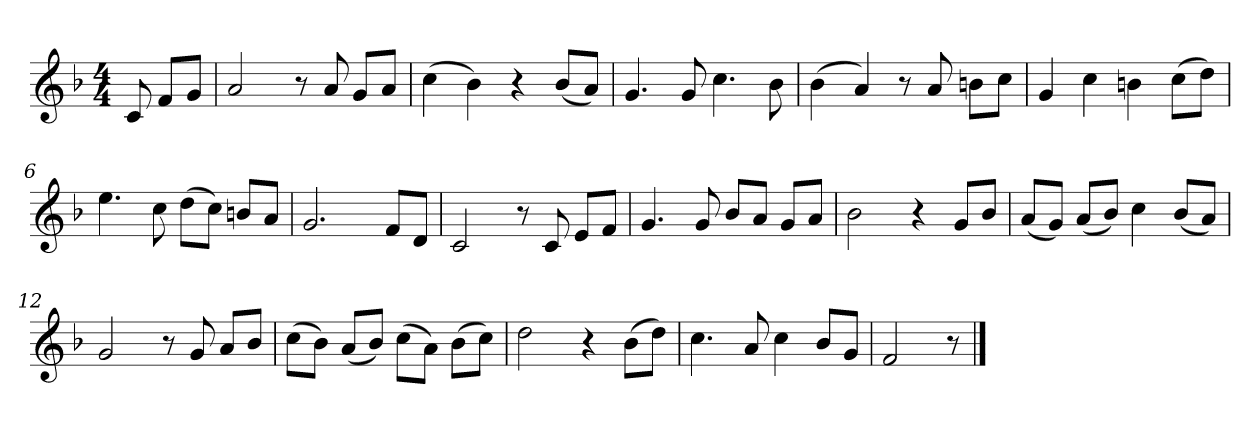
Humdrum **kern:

**kern
*part1
*staff1
*clefG2
*k[b-]
*F:
*M4/4
*MM120
=
8c
8f/L
8g/J
=1
2a
8r
8a
8g/L
8a/J
=2
(4cc
4b-)
4r
(8b-/L
8a/J)
=3
4.g
8g
4.cc
8b-
=4
(4b-
4a)
8r
8a
8bn\L
8cc\J
=5
4g
4cc
4bn
(8cc\L
8dd\J)
=6
4.ee
8cc
(8dd\L
8cc\J)
8bn/L
8a/J
=7
2.g
8f/L
8d/J
=8
2c
8r
8c
8e/L
8f/J
=9
4.g
8g
8b-/L
8a/J
8g/L
8a/J
=10
2b-
4r
8g/L
8b-/J
=11
(8a/L
8g/J)
(8a/L
8b-/J)
4cc
(8b-/L
8a/J)
=12
2g
8r
8g
8a/L
8b-/J
=13
(8cc\L
8b-\J)
(8a/L
8b-/J)
(8cc\L
8a\J)
(8b-\L
8cc\J)
=14
2dd
4r
(8b-\L
8dd\J)
=15
4.cc
8a
4cc
8b-/L
8g/J
=16
2f
8r
==
*-
